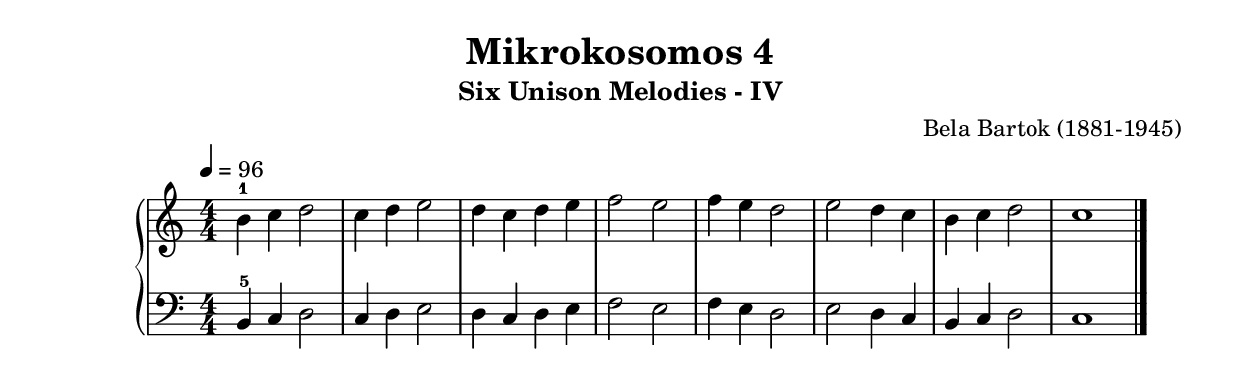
\version "2.20"

\header {
  title = 	"Mikrokosomos 4"
  subtitle = "Six Unison Melodies - IV"
  composer =	"Bela Bartok (1881-1945)"
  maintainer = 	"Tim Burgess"
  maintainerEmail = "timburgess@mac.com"
}

righthand =  {
  \key c \major
  \numericTimeSignature \time 4/4
  \clef "treble"
  \tempo 4 = 96
  \relative c'' {
  b-1 c d2 c4 d e2 d4 c d e f2 e f4 e d2 e d4 c b c d2 c1 \bar "|."
  }
}

lefthand =  {
  \key c \major
  \numericTimeSignature \time 4/4
  \clef "bass"
  \relative c {
  b4-5 c d2 c4 d e2 d4 c d e f2 e f4 e d2 e d4 c b c d2 c1 \bar "|."
  }
}

\score {
   \context PianoStaff << 
    \context Staff = "one" <<
      \righthand
    >>
    \context Staff = "two" <<
      \lefthand
    >>
  >>
  \layout { }
  \midi { }
}
   
